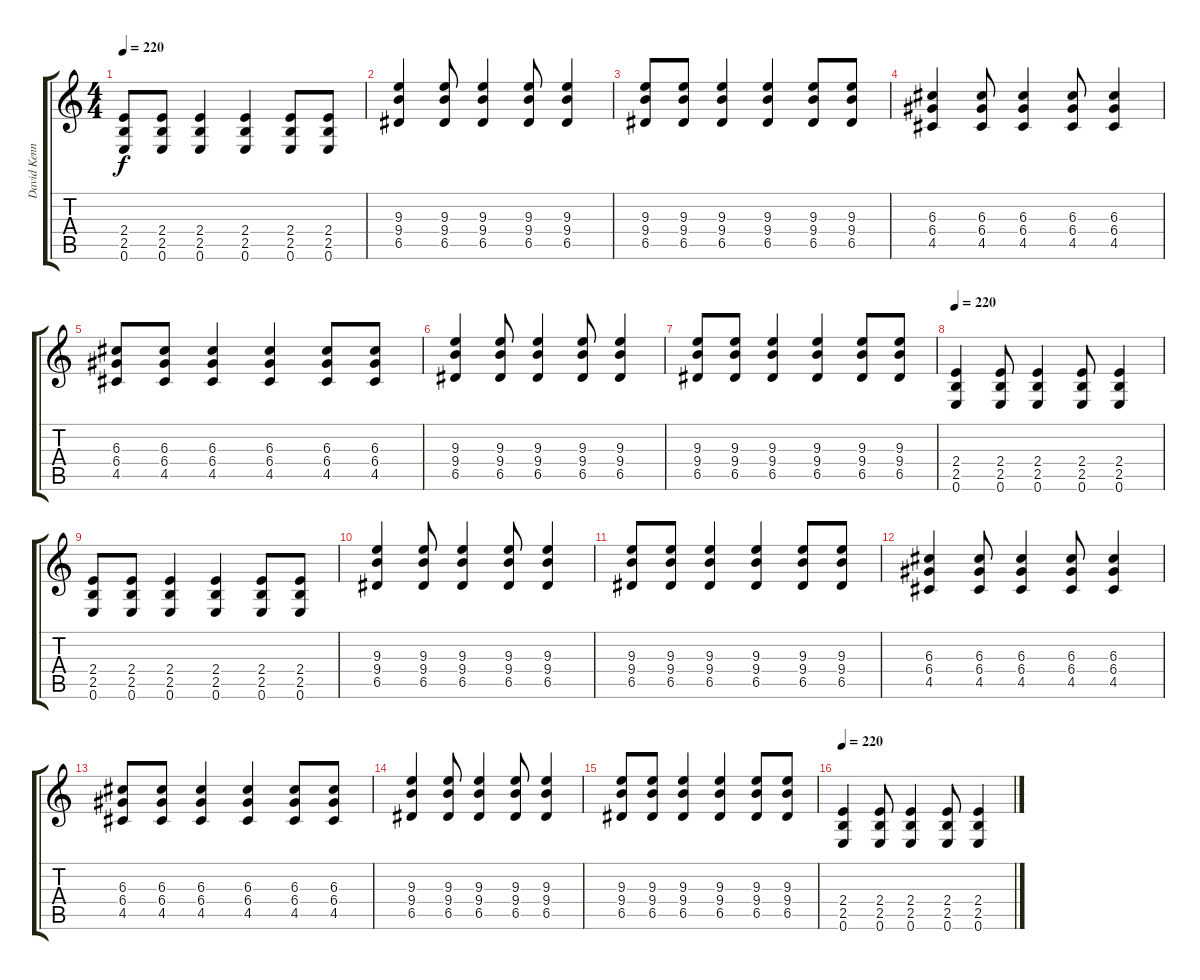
\track ("David Kennedy " "David Kenn") {instrument distortionguitar}
\staff {score tabs}
\tuning (E4 B3 G3 D3 A2 E2) {hide}
\ts (4 4)
\tempo 220
\clef g2
\ks c
(2.4 2.5 0.6).8{dy f} (2.4 2.5 0.6).8 (2.4 2.5 0.6).4 (2.4 2.5 0.6).4 (2.4 2.5 0.6).8 (2.4 2.5 0.6).8 |
(9.3 9.4 6.5).4 (9.3 9.4 6.5).8 (9.3 9.4 6.5).4 (9.3 9.4 6.5).8 (9.3 9.4 6.5).4 |
(9.3 9.4 6.5).8 (9.3 9.4 6.5).8 (9.3 9.4 6.5).4 (9.3 9.4 6.5).4 (9.3 9.4 6.5).8 (9.3 9.4 6.5).8 |
(6.3 6.4 4.5).4 (6.3 6.4 4.5).8 (6.3 6.4 4.5).4 (6.3 6.4 4.5).8 (6.3 6.4 4.5).4 |
(6.3 6.4 4.5).8 (6.3 6.4 4.5).8 (6.3 6.4 4.5).4 (6.3 6.4 4.5).4 (6.3 6.4 4.5).8 (6.3 6.4 4.5).8 |
(9.3 9.4 6.5).4 (9.3 9.4 6.5).8 (9.3 9.4 6.5).4 (9.3 9.4 6.5).8 (9.3 9.4 6.5).4 |
(9.3 9.4 6.5).8 (9.3 9.4 6.5).8 (9.3 9.4 6.5).4 (9.3 9.4 6.5).4 (9.3 9.4 6.5).8 (9.3 9.4 6.5).8 |
\tempo 220
(2.4 2.5 0.6).4{volume 16 instrument distortionguitar} (2.4 2.5 0.6).8 (2.4 2.5 0.6).4 (2.4 2.5 0.6).8 (2.4 2.5 0.6).4 |
(2.4 2.5 0.6).8 (2.4 2.5 0.6).8 (2.4 2.5 0.6).4 (2.4 2.5 0.6).4 (2.4 2.5 0.6).8 (2.4 2.5 0.6).8 |
(9.3 9.4 6.5).4 (9.3 9.4 6.5).8 (9.3 9.4 6.5).4 (9.3 9.4 6.5).8 (9.3 9.4 6.5).4 |
(9.3 9.4 6.5).8 (9.3 9.4 6.5).8 (9.3 9.4 6.5).4 (9.3 9.4 6.5).4 (9.3 9.4 6.5).8 (9.3 9.4 6.5).8 |
(6.3 6.4 4.5).4 (6.3 6.4 4.5).8 (6.3 6.4 4.5).4 (6.3 6.4 4.5).8 (6.3 6.4 4.5).4 |
(6.3 6.4 4.5).8 (6.3 6.4 4.5).8 (6.3 6.4 4.5).4 (6.3 6.4 4.5).4 (6.3 6.4 4.5).8 (6.3 6.4 4.5).8 |
(9.3 9.4 6.5).4 (9.3 9.4 6.5).8 (9.3 9.4 6.5).4 (9.3 9.4 6.5).8 (9.3 9.4 6.5).4 |
(9.3 9.4 6.5).8 (9.3 9.4 6.5).8 (9.3 9.4 6.5).4 (9.3 9.4 6.5).4 (9.3 9.4 6.5).8 (9.3 9.4 6.5).8 |
\tempo 220
(2.4 2.5 0.6).4{volume 16 instrument distortionguitar} (2.4 2.5 0.6).8 (2.4 2.5 0.6).4 (2.4 2.5 0.6).8 (2.4 2.5 0.6).4
